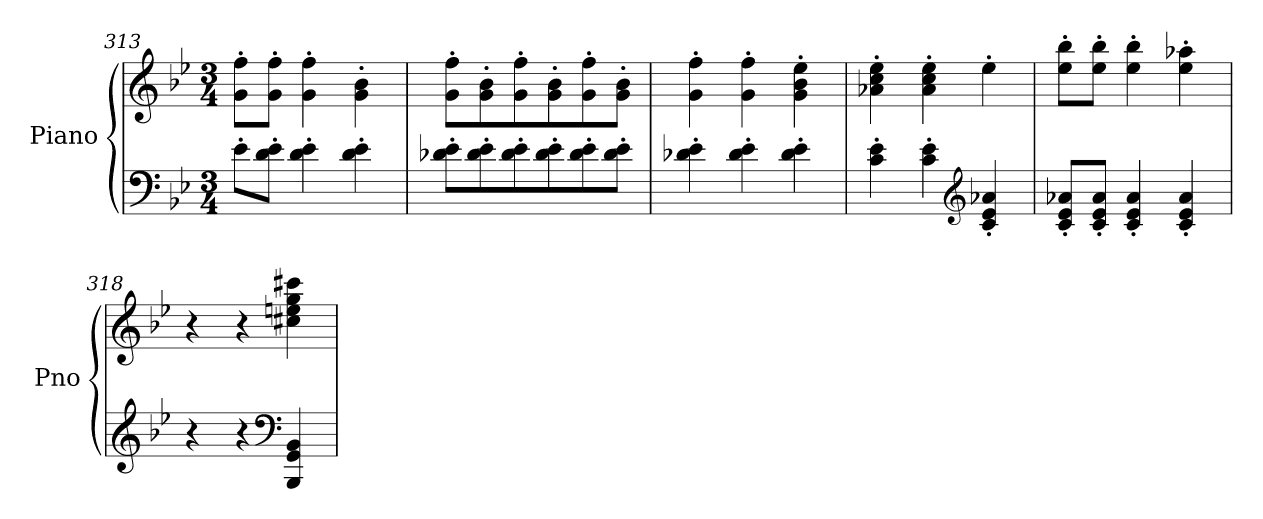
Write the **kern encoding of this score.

**kern	**kern
*part1	*part1
*staff2	*staff1
*I"Piano	*
*I'Pno	*
*clefF4	*clefG2
*k[b-e-]	*k[b-e-]
*B-:	*B-:
*M3/4	*M3/4
=313	=313
8e-'>\L	8g\'> 8ff\'>L
8d\'> 8e-\'>J	8g\'> 8ff\'>J
4d\'> 4e-\'>	4g\'> 4ff\'>
4d\'> 4e-\'>	4g\'< 4b-\'<
=314	=314
8d-X\'> 8e-\'>L	8g\'> 8ff\'>L
8d-\'> 8e-\'>	8g\'> 8b-\'>
8d-\'> 8e-\'>	8g\'> 8ff\'>
8d-\'> 8e-\'>	8g\'> 8b-\'>
8d-\'> 8e-\'>	8g\'> 8ff\'>
8d-\'> 8e-\'>J	8g\'> 8b-\'>J
=315	=315
4d-X\'> 4e-\'>	4g\'> 4ff\'>
4d-\'> 4e-\'>	4g\'> 4ff\'>
4d-\'> 4e-\'>	4g\'> 4b-\'> 4ee-\'>
!!LO:LB:g=z
=316	=316
4c\'> 4e-\'>	4a-X\'> 4cc\'> 4ee-\'>
4c\'> 4e-\'>	4a-\'> 4cc\'> 4ee-\'>
*clefG2	*
4c/'< 4e-/'< 4a-X/'<	4ee-'>\
=317	=317
8c/'< 8e-/'< 8a-X/'<L	8ee-\'> 8bb-\'>L
8c/'< 8e-/'< 8a-/'<J	8ee-\'> 8bb-\'>J
4c/'< 4e-/'< 4a-/'<	4ee-\'> 4bb-\'>
4c/'< 4e-/'< 4a-/'<	4ee-\'> 4aa-X\'>
=318	=318
4r	4r
4r	4r
*clefF4	*
4BBB-/ 4GG/ 4BB-/	4cc#X\ 4een\ 4gg\ 4ccc#X\
=	=
*-	*-
